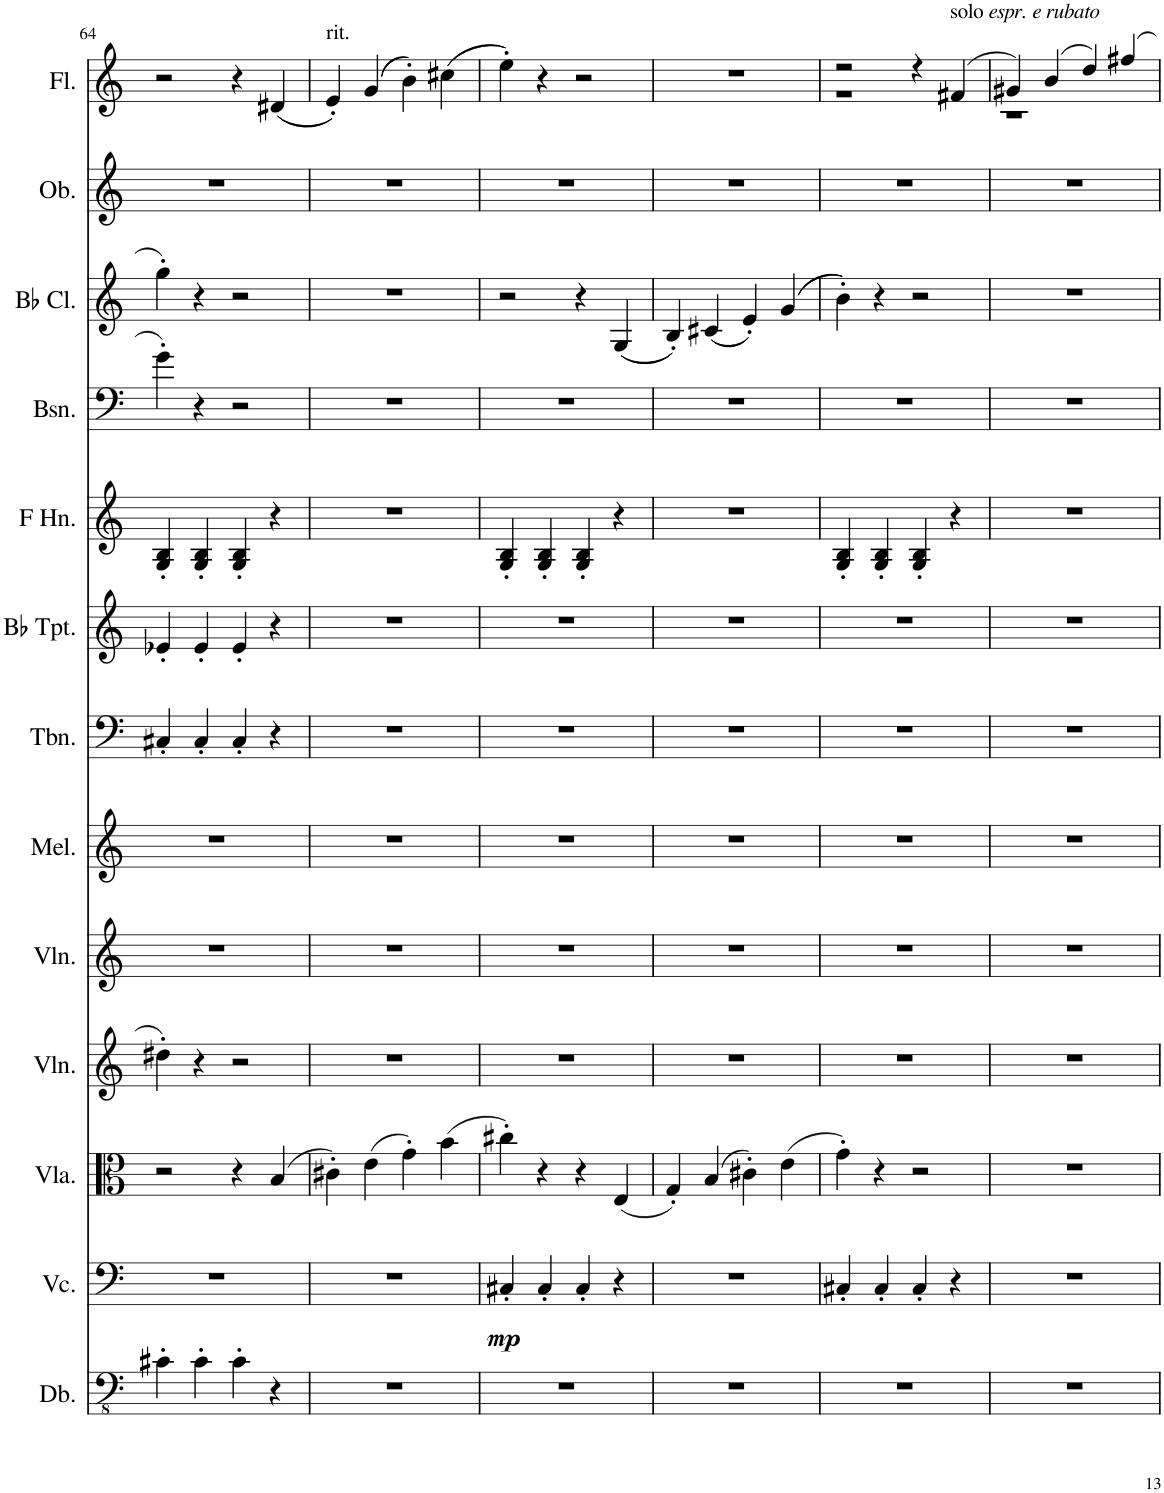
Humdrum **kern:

**kern	**kern	**dynam	**kern	**kern	**kern	**kern	**kern	**kern	**kern	**kern	**kern	**kern	**kern
*part13	*part12	*part12	*part11	*part10	*part9	*part8	*part7	*part6	*part5	*part4	*part3	*part2	*part1
*staff13	*staff12	*staff12	*staff11	*staff10	*staff9	*staff8	*staff7	*staff6	*staff5	*staff4	*staff3	*staff2	*staff1
*I"Double Bass	*I"Violoncello	*	*I"Viola	*I"Violin	*I"Violin	*I"Melodica	*I"Trombone	*I"Bb Trumpet	*I"Horn in F	*I"Bassoon	*I"Bb Clarinet	*I"Oboe	*I"Flute
*I'Db.	*I'Vc.	*	*I'Vla.	*I'Vln.	*I'Vln.	*I'Mel.	*I'Tbn.	*I'Bb Tpt.	*	*I'Bsn.	*I'Bb Cl.	*I'Ob.	*I'Fl.
!!LO:PB:g=z
*clefFv4	*clefF4	*	*clefC3	*clefG2	*clefG2	*clefG2	*clefF4	*clefG2	*clefG2	*clefF4	*clefG2	*clefG2	*clefG2
*ITrd7c12	*	*	*	*	*	*	*	*ITrd1c2	*ITrd4c7	*	*ITrd1c2	*	*
*k[]	*k[]	*	*k[]	*k[]	*k[]	*k[]	*k[]	*k[]	*k[]	*k[]	*k[]	*k[]	*k[]
*M2/2	*M2/2	*	*M2/2	*M2/2	*M2/2	*M2/2	*M2/2	*M2/2	*M2/2	*M2/2	*M2/2	*M2/2	*M2/2
*met(c|)	*met(c|)	*	*met(c|)	*met(c|)	*met(c|)	*met(c|)	*met(c|)	*met(c|)	*met(c|)	*met(c|)	*met(c|)	*met(c|)	*met(c|)
=64	=64	=64	=64	=64	=64	=64	=64	=64	=64	=64	=64	=64	=64
4C#X'\	1r	.	2r	4dd#X'\	1r	1r	4C#X'/	4e-X'/	4G/' 4B/'	4g'\	4gg'\	1r	2r
4C#'\	.	.	.	4r	.	.	4C#'/	4e-'/	4G/' 4B/'	4r	4r	.	.
4C#'\	.	.	4r	2r	.	.	4C#'/	4e-'/	4G/' 4B/'	2r	2r	.	4r
4r	.	.	(4B/	.	.	.	4r	4r	4r	.	.	.	((4d#X/
=65	=65	=65	=65	=65	=65	=65	=65	=65	=65	=65	=65	=65	=65
!	!	!	!	!	!	!	!	!	!	!	!	!	!LO:TX:a:t=rit.
1r	1r	.	4c#X'\)	1r	1r	1r	1r	1r	1r	1r	1r	1r	4e'/))
.	.	.	(4e\	.	.	.	.	.	.	.	.	.	((4g/
.	.	.	4g'\)	.	.	.	.	.	.	.	.	.	4b'\))
.	.	.	(4b\	.	.	.	.	.	.	.	.	.	((4cc#X\
=66	=66	=66	=66	=66	=66	=66	=66	=66	=66	=66	=66	=66	=66
!	!	!LO:DY:b	!	!	!	!	!	!	!	!	!	!	!
1r	4C#X'/	mp	4cc#X'\)	1r	1r	1r	1r	1r	4G/' 4B/'	1r	2r	1r	4ee'\))
.	4C#'/	.	4r	.	.	.	.	.	4G/' 4B/'	.	.	.	4r
.	4C#'/	.	4r	.	.	.	.	.	4G/' 4B/'	.	4r	.	2r
.	4r	.	(4E/	.	.	.	.	.	4r	.	((4G/	.	.
=67	=67	=67	=67	=67	=67	=67	=67	=67	=67	=67	=67	=67	=67
1r	1r	.	4G'/)	1r	1r	1r	1r	1r	1r	1r	4B'/))	1r	1r
.	.	.	(4B/	.	.	.	.	.	.	.	((4c#X/	.	.
.	.	.	4c#X'\)	.	.	.	.	.	.	.	4e'/))	.	.
.	.	.	(4e\	.	.	.	.	.	.	.	((4g/	.	.
=68	=68	=68	=68	=68	=68	=68	=68	=68	=68	=68	=68	=68	=68
*	*	*	*	*	*	*	*	*	*	*	*	*	*^
1r	4C#X'/	.	4g'\)	1r	1r	1r	1r	1r	4G/' 4B/'	1r	4b'\))	1r	2r	1r
.	4C#'/	.	4r	.	.	.	.	.	4G/' 4B/'	.	4r	.	.	.
.	4C#'/	.	2r	.	.	.	.	.	4G/' 4B/'	.	2r	.	4r	.
!	!	!	!	!	!	!	!	!	!	!	!	!	!LO:TX:a:t=solo	!
!	!	!	!	!	!	!	!	!	!	!	!	!	!LO:TX:a:i:t=espr. e rubato	!
.	4r	.	.	.	.	.	.	.	4r	.	.	.	(4f#X/	.
=69	=69	=69	=69	=69	=69	=69	=69	=69	=69	=69	=69	=69	=69	=69
1r	1r	.	1r	1r	1r	1r	1r	1r	1r	1r	1r	1r	4g#X/)	1r
.	.	.	.	.	.	.	.	.	.	.	.	.	(4b/	.
.	.	.	.	.	.	.	.	.	.	.	.	.	4dd/)	.
.	.	.	.	.	.	.	.	.	.	.	.	.	4ff#X/	.
*	*	*	*	*	*	*	*	*	*	*	*	*	*v	*v
=	=	=	=	=	=	=	=	=	=	=	=	=	=
*-	*-	*-	*-	*-	*-	*-	*-	*-	*-	*-	*-	*-	*-
